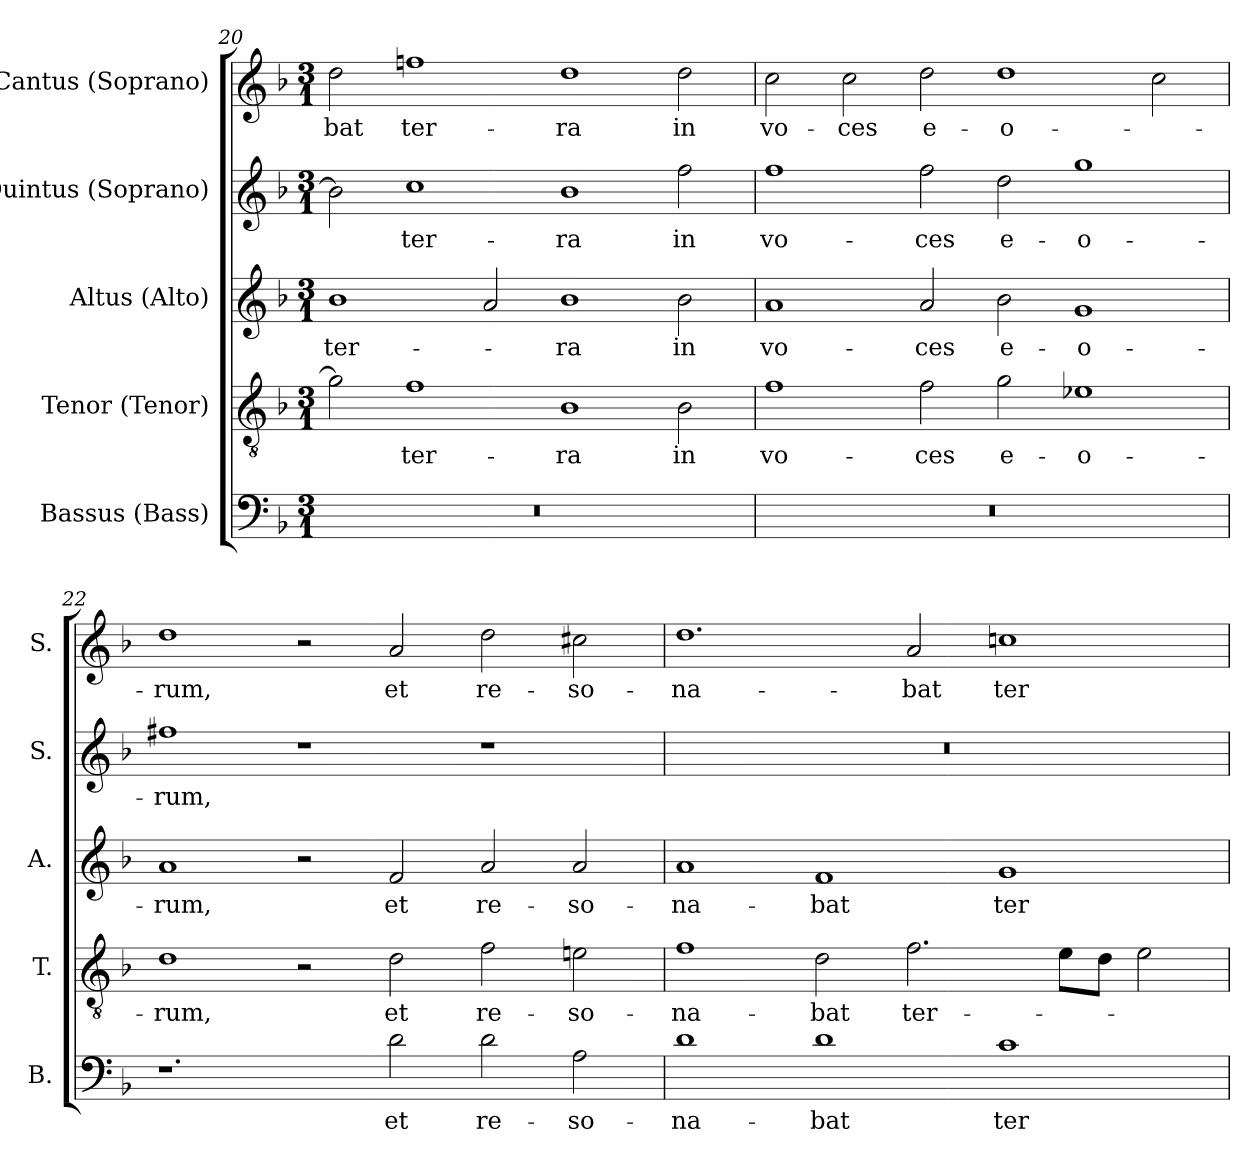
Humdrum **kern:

**kern	**text	**kern	**text	**kern	**text	**kern	**text	**kern	**text
*part5	*part5	*part4	*part4	*part3	*part3	*part2	*part2	*part1	*part1
*staff5	*staff5	*staff4	*staff4	*staff3	*staff3	*staff2	*staff2	*staff1	*staff1
*I"Bassus (Bass)	*	*I"Tenor (Tenor)	*	*I"Altus (Alto)	*	*I"Quintus (Soprano)	*	*I"Cantus (Soprano)	*
*I'B.	*	*I'T.	*	*I'A.	*	*I'S.	*	*I'S.	*
*clefF4	*	*clefGv2	*	*clefG2	*	*clefG2	*	*clefG2	*
*	*	*ITrd7c12	*	*	*	*	*	*	*
*k[b-]	*	*k[b-]	*	*k[b-]	*	*k[b-]	*	*k[b-]	*
*F:	*	*F:	*	*F:	*	*F:	*	*F:	*
*M3/1	*	*M3/1	*	*M3/1	*	*M3/1	*	*M3/1	*
=20	=20	=20	=20	=20	=20	=20	=20	=20	=20
!LO:N:vis=1	!	!	!	!	!	!	!	!	!
!	!	!	!	!	!LO:LY:b:color=#000000	!	!	!	!
!	!	!	!	!	!	!	!	!	!LO:LY:b:color=#000000
0.r	.	2Gi\]	.	1b-i	ter-	2b-i\]	.	2ddi\	-bat
!	!	!	!LO:LY:b:color=#000000	!	!	!	!	!	!
!	!	!	!	!	!	!	!LO:LY:b:color=#000000	!	!
!	!	!	!	!	!	!	!	!	!LO:LY:b:color=#000000
.	.	1Fi	ter-	.	.	1cci	ter-	1ffni	ter-
.	.	.	.	2ai/	.	.	.	.	.
!	!	!	!LO:LY:b:color=#000000	!	!	!	!	!	!
!	!	!	!	!	!LO:LY:b:color=#000000	!	!	!	!
!	!	!	!	!	!	!	!LO:LY:b:color=#000000	!	!
!	!	!	!	!	!	!	!	!	!LO:LY:b:color=#000000
.	.	1BB-i	-ra	1b-i	-ra	1b-i	-ra	1ddi	-ra
!	!	!	!LO:LY:b:color=#000000	!	!	!	!	!	!
!	!	!	!	!	!LO:LY:b:color=#000000	!	!	!	!
!	!	!	!	!	!	!	!LO:LY:b:color=#000000	!	!
!	!	!	!	!	!	!	!	!	!LO:LY:b:color=#000000
.	.	2BB-i\	in	2b-i\	in	2ffi\	in	2ddi\	in
!!LO:PB:g=z
=21	=21	=21	=21	=21	=21	=21	=21	=21	=21
!LO:N:vis=1	!	!	!	!	!	!	!	!	!
!	!	!	!LO:LY:b:color=#000000	!	!	!	!	!	!
!	!	!	!	!	!LO:LY:b:color=#000000	!	!	!	!
!	!	!	!	!	!	!	!LO:LY:b:color=#000000	!	!
!	!	!	!	!	!	!	!	!	!LO:LY:b:color=#000000
0.r	.	1Fi	vo-	1ai	vo-	1ffi	vo-	2cci\	vo-
!	!	!	!	!	!	!	!	!	!LO:LY:b:color=#000000
.	.	.	.	.	.	.	.	2cci\	-ces
!	!	!	!LO:LY:b:color=#000000	!	!	!	!	!	!
!	!	!	!	!	!LO:LY:b:color=#000000	!	!	!	!
!	!	!	!	!	!	!	!LO:LY:b:color=#000000	!	!
!	!	!	!	!	!	!	!	!	!LO:LY:b:color=#000000
.	.	2Fi\	-ces	2ai/	-ces	2ffi\	-ces	2ddi\	e-
!	!	!	!LO:LY:b:color=#000000	!	!	!	!	!	!
!	!	!	!	!	!LO:LY:b:color=#000000	!	!	!	!
!	!	!	!	!	!	!	!LO:LY:b:color=#000000	!	!
!	!	!	!	!	!	!	!	!	!LO:LY:b:color=#000000
.	.	2Gi\	e-	2b-i\	e-	2ddi\	e-	1ddi	-o-
!	!	!	!LO:LY:b:color=#000000	!	!	!	!	!	!
!	!	!	!	!	!LO:LY:b:color=#000000	!	!	!	!
!	!	!	!	!	!	!	!LO:LY:b:color=#000000	!	!
.	.	1E-Xi	-o-	1gi	-o-	1ggi	-o-	.	.
.	.	.	.	.	.	.	.	2cci\	.
=22	=22	=22	=22	=22	=22	=22	=22	=22	=22
!	!	!	!LO:LY:b:color=#000000	!	!	!	!	!	!
!	!	!	!	!	!LO:LY:b:color=#000000	!	!	!	!
!	!	!	!	!	!	!	!LO:LY:b:color=#000000	!	!
!	!	!	!	!	!	!	!	!	!LO:LY:b:color=#000000
1.r	.	1Di	-rum,	1ai	-rum,	1ff#Xi	-rum,	1ddi	-rum,
.	.	2r	.	2r	.	1r	.	2r	.
!	!LO:LY:b:color=#000000	!	!	!	!	!	!	!	!
!	!	!	!LO:LY:b:color=#000000	!	!	!	!	!	!
!	!	!	!	!	!LO:LY:b:color=#000000	!	!	!	!
!	!	!	!	!	!	!	!	!	!LO:LY:b:color=#000000
2di\	et	2Di\	et	2fi/	et	.	.	2ai/	et
!	!LO:LY:b:color=#000000	!	!	!	!	!	!	!	!
!	!	!	!LO:LY:b:color=#000000	!	!	!	!	!	!
!	!	!	!	!	!LO:LY:b:color=#000000	!	!	!	!
!	!	!	!	!	!	!	!	!	!LO:LY:b:color=#000000
2di\	re-	2Fi\	re-	2ai/	re-	1r	.	2ddi\	re-
!	!LO:LY:b:color=#000000	!	!	!	!	!	!	!	!
!	!	!	!LO:LY:b:color=#000000	!	!	!	!	!	!
!	!	!	!	!	!LO:LY:b:color=#000000	!	!	!	!
!	!	!	!	!	!	!	!	!	!LO:LY:b:color=#000000
2Ai\	-so-	2Eni\	-so-	2ai/	-so-	.	.	2cc#Xi\	-so-
=23	=23	=23	=23	=23	=23	=23	=23	=23	=23
!	!LO:LY:b:color=#000000	!	!	!	!	!	!	!	!
!	!	!	!LO:LY:b:color=#000000	!	!	!	!	!	!
!	!	!	!	!	!LO:LY:b:color=#000000	!LO:N:vis=1	!	!	!
!	!	!	!	!	!	!	!	!	!LO:LY:b:color=#000000
1di	-na-	1Fi	-na-	1ai	-na-	0.r	.	1.ddi	-na-
!	!LO:LY:b:color=#000000	!	!	!	!	!	!	!	!
!	!	!	!LO:LY:b:color=#000000	!	!	!	!	!	!
!	!	!	!	!	!LO:LY:b:color=#000000	!	!	!	!
1di	-bat	2Di\	-bat	1fi	-bat	.	.	.	.
!	!	!	!LO:LY:b:color=#000000	!	!	!	!	!	!
!	!	!	!	!	!	!	!	!	!LO:LY:b:color=#000000
.	.	2.Fi\	ter-	.	.	.	.	2ai/	-bat
!	!LO:LY:b:color=#000000	!	!	!	!	!	!	!	!
!	!	!	!	!	!LO:LY:b:color=#000000	!	!	!	!
!	!	!	!	!	!	!	!	!	!LO:LY:b:color=#000000
1ci	ter-	.	.	1gi	ter-	.	.	1ccni	ter-
.	.	8Ei\L	.	.	.	.	.	.	.
.	.	8Di\J	.	.	.	.	.	.	.
.	.	2Ei\	.	.	.	.	.	.	.
=	=	=	=	=	=	=	=	=	=
*-	*-	*-	*-	*-	*-	*-	*-	*-	*-
